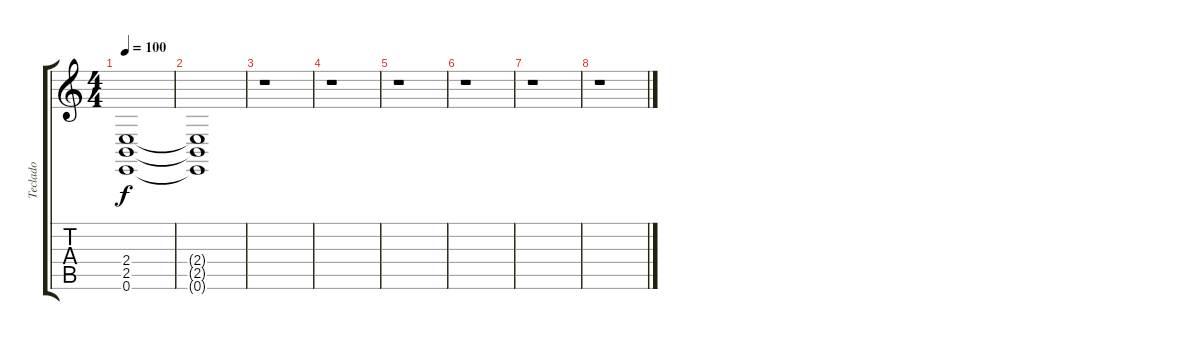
\track ("Teclado" "Teclado") {instrument stringensemble2}
\staff {score tabs}
\tuning (E4 B3 G3 D3 A2 E2) {hide}
\ts (4 4)
\tempo 100
\clef g2
\ks c
(2.4{t} 2.5{t} 0.6{t}).1{dy f} |
(2.4{t} 2.5{t} 0.6{t}).1 |
r.1 |
r.1 |
r.1 |
r.1 |
r.1 |
r.1
